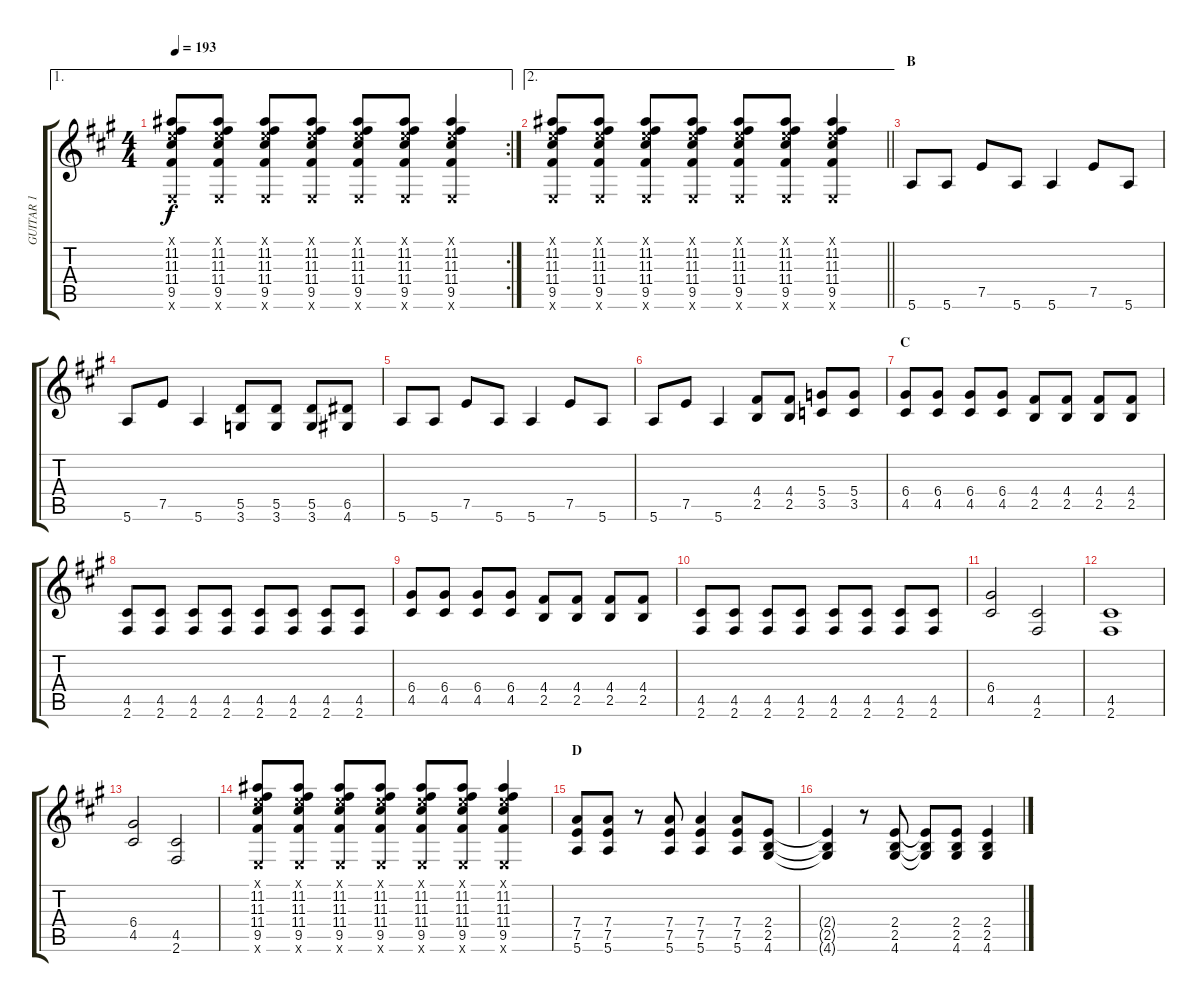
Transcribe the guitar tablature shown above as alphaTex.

\track ("GUITAR 1" "GUITAR 1") {instrument distortionguitar}
\staff {score tabs}
\tuning (E4 B3 G3 D3 A2 E2) {hide}
\ae 1
\rc 2
\ts (4 4)
\tempo 193
\clef g2
\ks a
(0.1{x} 11.2 11.3 11.4 9.5 0.6{x}).8{dy f} (0.1{x} 11.2 11.3 11.4 9.5 0.6{x}).8 (0.1{x} 11.2 11.3 11.4 9.5 0.6{x}).8 (0.1{x} 11.2 11.3 11.4 9.5 0.6{x}).8 (0.1{x} 11.2 11.3 11.4 9.5 0.6{x}).8 (0.1{x} 11.2 11.3 11.4 9.5 0.6{x}).8 (0.1{x} 11.2 11.3 11.4 9.5 0.6{x}).4 |
\ae 2
\barLineRight lightlight
(0.1{x} 11.2 11.3 11.4 9.5 0.6{x}).8 (0.1{x} 11.2 11.3 11.4 9.5 0.6{x}).8 (0.1{x} 11.2 11.3 11.4 9.5 0.6{x}).8 (0.1{x} 11.2 11.3 11.4 9.5 0.6{x}).8 (0.1{x} 11.2 11.3 11.4 9.5 0.6{x}).8 (0.1{x} 11.2 11.3 11.4 9.5 0.6{x}).8 (0.1{x} 11.2 11.3 11.4 9.5 0.6{x}).4 |
\section ("" "B")
5.6.8 5.6.8 7.5.8 5.6.8 5.6.4 7.5.8 5.6.8 |
5.6.8 7.5.8 5.6.4 (5.5 3.6).8 (5.5 3.6).8 (5.5 3.6).8 (6.5 4.6).8 |
5.6.8 5.6.8 7.5.8 5.6.8 5.6.4 7.5.8 5.6.8 |
5.6.8 7.5.8 5.6.4 (4.4 2.5).8 (4.4 2.5).8 (5.4 3.5).8 (5.4 3.5).8 |
\section ("" "C")
(6.4 4.5).8 (6.4 4.5).8 (6.4 4.5).8 (6.4 4.5).8 (4.4 2.5).8 (4.4 2.5).8 (4.4 2.5).8 (4.4 2.5).8 |
(4.5 2.6).8 (4.5 2.6).8 (4.5 2.6).8 (4.5 2.6).8 (4.5 2.6).8 (4.5 2.6).8 (4.5 2.6).8 (4.5 2.6).8 |
(6.4 4.5).8 (6.4 4.5).8 (6.4 4.5).8 (6.4 4.5).8 (4.4 2.5).8 (4.4 2.5).8 (4.4 2.5).8 (4.4 2.5).8 |
(4.5 2.6).8 (4.5 2.6).8 (4.5 2.6).8 (4.5 2.6).8 (4.5 2.6).8 (4.5 2.6).8 (4.5 2.6).8 (4.5 2.6).8 |
(6.4 4.5).2 (4.5 2.6).2 |
(4.5 2.6).1 |
(6.4 4.5).2 (4.5 2.6).2 |
(0.1{x} 11.2 11.3 11.4 9.5 0.6{x}).8 (0.1{x} 11.2 11.3 11.4 9.5 0.6{x}).8 (0.1{x} 11.2 11.3 11.4 9.5 0.6{x}).8 (0.1{x} 11.2 11.3 11.4 9.5 0.6{x}).8 (0.1{x} 11.2 11.3 11.4 9.5 0.6{x}).8 (0.1{x} 11.2 11.3 11.4 9.5 0.6{x}).8 (0.1{x} 11.2 11.3 11.4 9.5 0.6{x}).4 |
\section ("" "D")
(7.4 7.5 5.6).8 (7.4 7.5 5.6).8 r.8 (7.4 7.5 5.6).8 (7.4 7.5 5.6).4 (7.4 7.5 5.6).8 (2.4 2.5 4.6).8 |
(2.4{t} 2.5{t} 4.6{t}).4 r.8 (2.4 2.5 4.6).8 (2.4{t} 2.5{t} 4.6{t}).8 (2.4 2.5 4.6).8 (2.4 2.5 4.6).4
